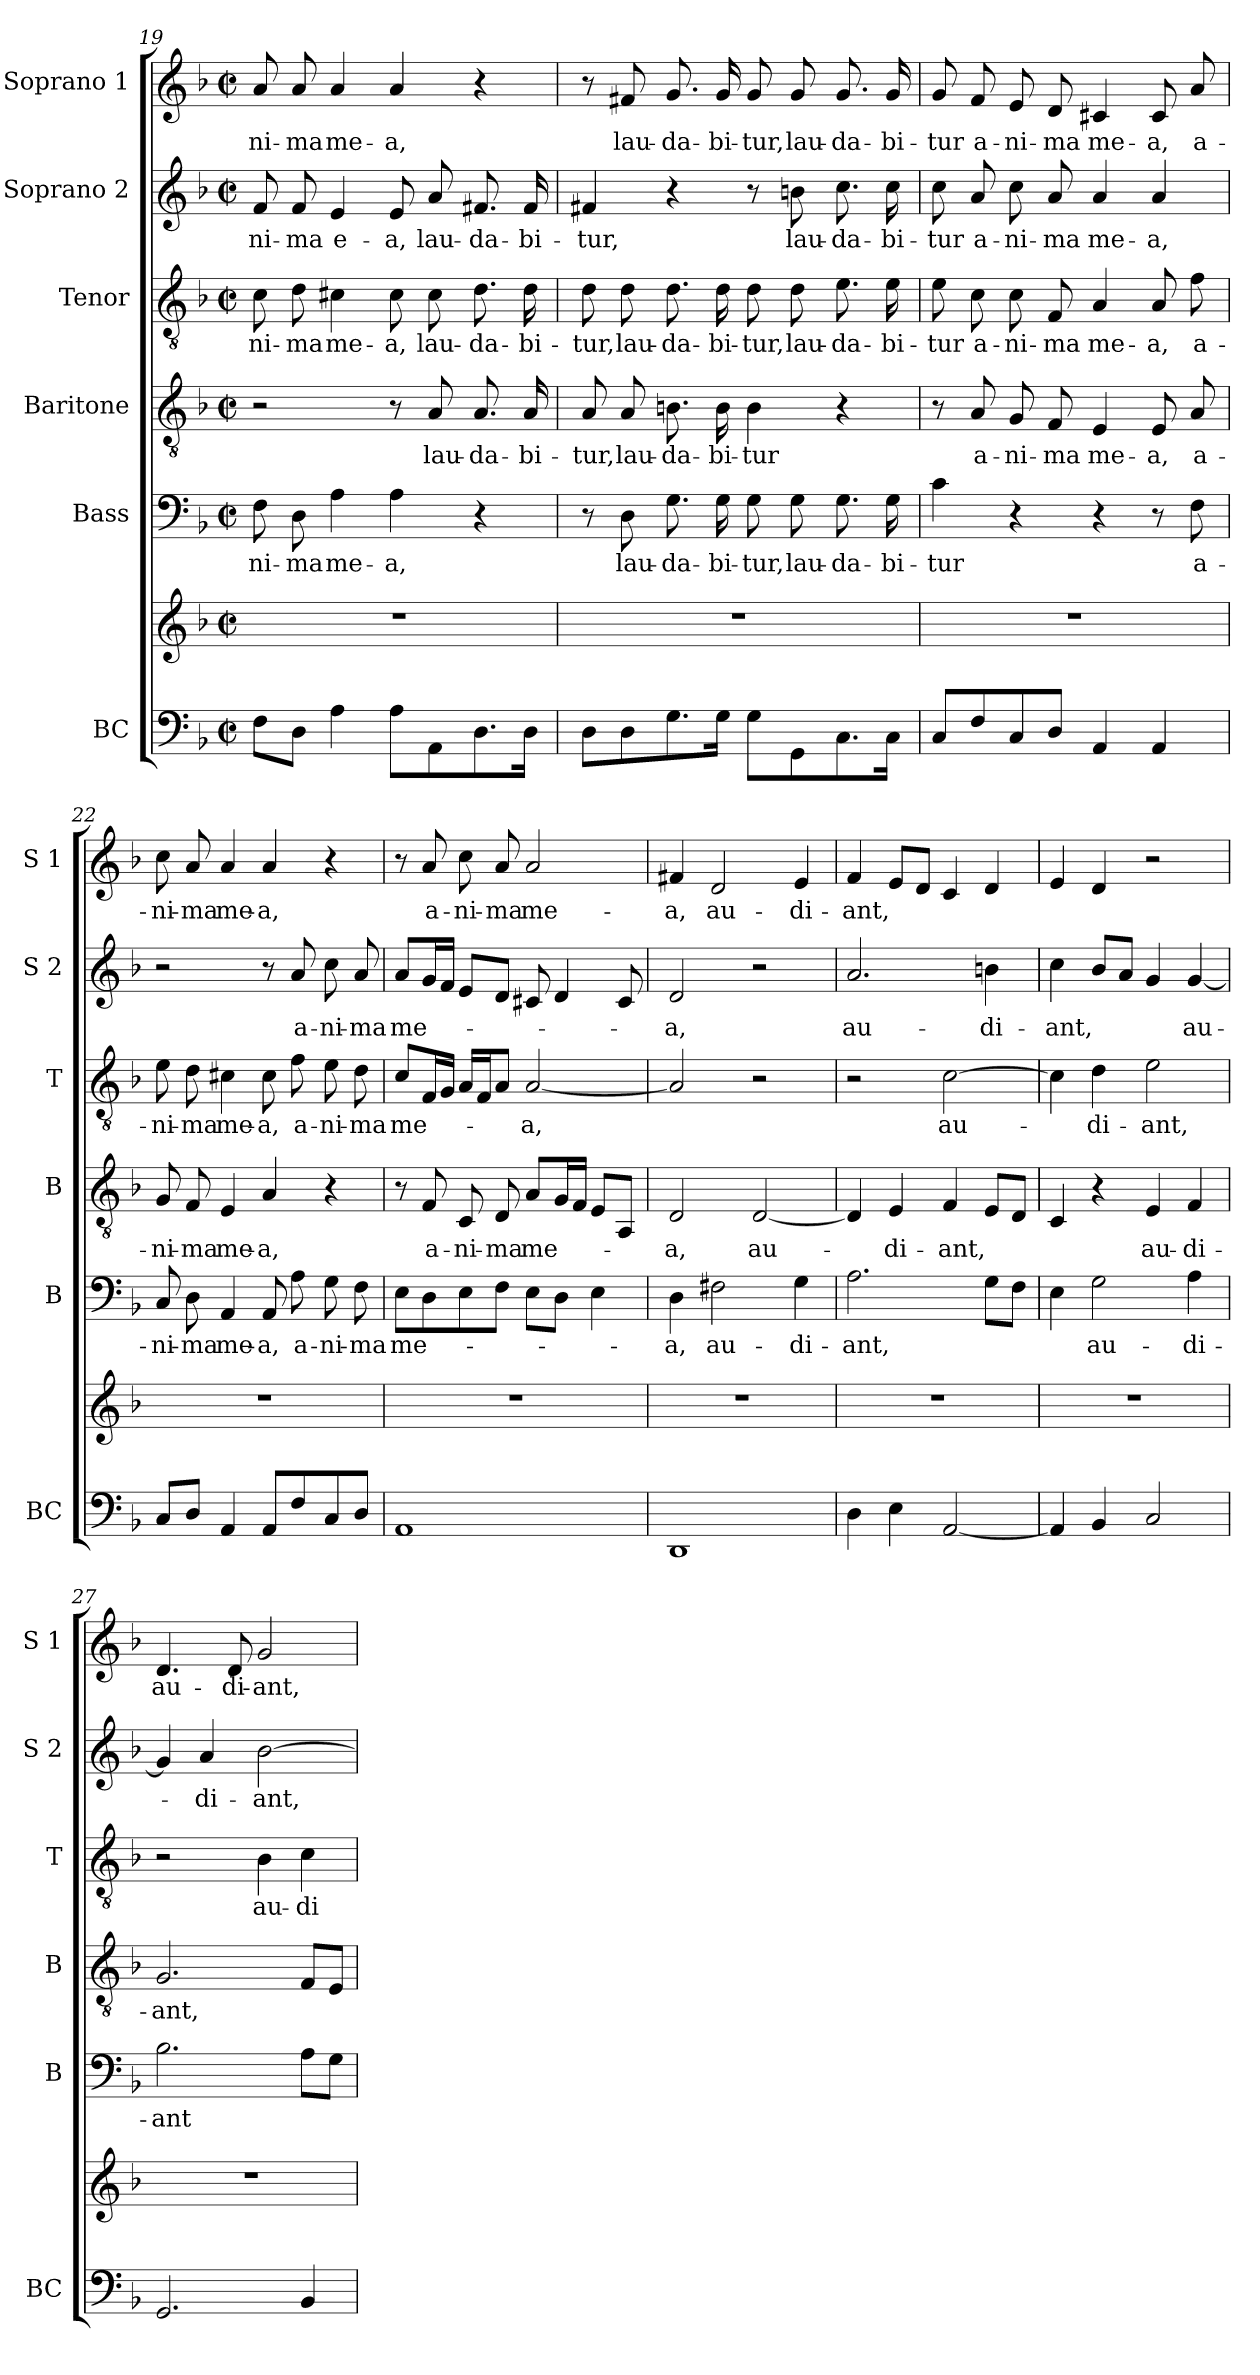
**kern	**kern	**kern	**text	**kern	**text	**kern	**text	**kern	**text	**kern	**text
*part6	*part6	*part5	*part5	*part4	*part4	*part3	*part3	*part2	*part2	*part1	*part1
*staff7	*staff6	*staff5	*staff5	*staff4	*staff4	*staff3	*staff3	*staff2	*staff2	*staff1	*staff1
*I"BC	*	*I"Bass	*	*I"Baritone	*	*I"Tenor	*	*I"Soprano 2	*	*I"Soprano 1	*
*I'BC	*	*I'B	*	*I'B	*	*I'T	*	*I'S 2	*	*I'S 1	*
!!LO:PB:g=z
*clefF4	*clefG2	*clefF4	*	*clefGv2	*	*clefGv2	*	*clefG2	*	*clefG2	*
*k[b-]	*k[b-]	*k[b-]	*	*k[b-]	*	*k[b-]	*	*k[b-]	*	*k[b-]	*
*F:	*F:	*F:	*	*F:	*	*F:	*	*F:	*	*F:	*
*M2/2	*M2/2	*M2/2	*	*M2/2	*	*M2/2	*	*M2/2	*	*M2/2	*
*met(c|)	*met(c|)	*met(c|)	*	*met(c|)	*	*met(c|)	*	*met(c|)	*	*met(c|)	*
=19	=19	=19	=19	=19	=19	=19	=19	=19	=19	=19	=19
8F\L	1r	8F\	-ni-	2r	.	8c\	-ni-	8f/	-ni-	8a/	-ni-
8D\J	.	8D\	-ma	.	.	8d\	-ma	8f/	-ma	8a/	-ma
4A\	.	4A\	me-	.	.	4c#X\	me-	4e/	e-	4a/	me-
8A\L	.	4A\	-a,	8r	.	8c#\	-a,	8e/	-a,	4a/	-a,
8AA\	.	.	.	8A/	lau-	8c#\	lau-	8a/	lau-	.	.
8.D\	.	4r	.	8.A/	-da-	8.d\	-da-	8.f#X/	-da-	4r	.
16D\Jk	.	.	.	16A/	-bi-	16d\	-bi-	16f#/	-bi-	.	.
=20	=20	=20	=20	=20	=20	=20	=20	=20	=20	=20	=20
8D\L	1r	8r	.	8A/	-tur,	8d\	-tur,	4f#X/	-tur,	8r	.
8D\	.	8D\	lau-	8A/	lau-	8d\	lau-	.	.	8f#X/	lau-
8.G\	.	8.G\	-da-	8.Bn\	-da-	8.d\	-da-	4r	.	8.g/	-da-
16G\Jk	.	16G\	-bi-	16B\	-bi-	16d\	-bi-	.	.	16g/	-bi-
8G\L	.	8G\	-tur,	4B\	-tur	8d\	-tur,	8r	.	8g/	-tur,
8GG\	.	8G\	lau-	.	.	8d\	lau-	8bn\	lau-	8g/	lau-
8.C\	.	8.G\	-da-	4r	.	8.e\	-da-	8.cc\	-da-	8.g/	-da-
16C\Jk	.	16G\	-bi-	.	.	16e\	-bi-	16cc\	-bi-	16g/	-bi-
=21	=21	=21	=21	=21	=21	=21	=21	=21	=21	=21	=21
8C/L	1r	4c\	-tur	8r	.	8e\	-tur	8cc\	-tur	8g/	-tur
8F/	.	.	.	8A/	a-	8c\	a-	8a/	a-	8f/	a-
8C/	.	4r	.	8G/	-ni-	8c\	-ni-	8cc\	-ni-	8e/	-ni-
8D/J	.	.	.	8F/	-ma	8F/	-ma	8a/	-ma	8d/	-ma
4AA/	.	4r	.	4E/	me-	4A/	me-	4a/	me-	4c#X/	me-
4AA/	.	8r	.	8E/	-a,	8A/	-a,	4a/	-a,	8c#/	-a,
.	.	8F\	a-	8A/	a-	8f\	a-	.	.	8a/	a-
=22	=22	=22	=22	=22	=22	=22	=22	=22	=22	=22	=22
8C/L	1r	8C/	-ni-	8G/	-ni-	8e\	-ni-	2r	.	8cc\	-ni-
8D/J	.	8D\	-ma	8F/	-ma	8d\	-ma	.	.	8a/	-ma
4AA/	.	4AA/	me-	4E/	me-	4c#X\	me-	.	.	4a/	me-
8AA/L	.	8AA/	-a,	4A/	-a,	8c#\	-a,	8r	.	4a/	-a,
8F/	.	8A\	a-	.	.	8f\	a-	8a/	a-	.	.
8C/	.	8G\	-ni-	4r	.	8e\	-ni-	8cc\	-ni-	4r	.
8D/J	.	8F\	-ma	.	.	8d\	-ma	8a/	-ma	.	.
!!LO:LB:g=z
=23	=23	=23	=23	=23	=23	=23	=23	=23	=23	=23	=23
1AA	1r	8E\L	me-	8r	.	8c/L	me-	8a/L	me-	8r	.
.	.	8D\	.	8F/	a-	16F/L	.	16g/L	.	8a/	a-
.	.	.	.	.	.	16G/JJ	.	16f/JJ	.	.	.
.	.	8E\	.	8C/	-ni-	16A/LL	.	8e/L	.	8cc\	-ni-
.	.	.	.	.	.	16F/J	.	.	.	.	.
.	.	8F\J	.	8D/	-ma	8A/J	.	8d/J	.	8a/	-ma
.	.	8E\L	.	8A/L	me-	[2A/	-a,	8c#X/	.	2a/	me-
.	.	8D\J	.	16G/L	.	.	.	4d/	.	.	.
.	.	.	.	16F/JJ	.	.	.	.	.	.	.
.	.	4E\	.	8E/L	.	.	.	.	.	.	.
.	.	.	.	8AA/J	.	.	.	8c#/	.	.	.
=24	=24	=24	=24	=24	=24	=24	=24	=24	=24	=24	=24
1DD	1r	4D\	-a,	2D/	-a,	2A/]	.	2d/	-a,	4f#X/	-a,
.	.	2F#X\	au-	.	.	.	.	.	.	2d/	au-
.	.	.	.	[2D/	au-	2r	.	2r	.	.	.
.	.	4G\	-di-	.	.	.	.	.	.	4e/	-di-
=25	=25	=25	=25	=25	=25	=25	=25	=25	=25	=25	=25
4D\	1r	2.A\	-ant,	4D/]	.	2r	.	2.a/	au-	4f/	-ant,
4E\	.	.	.	4E/	-di-	.	.	.	.	8e/L	.
.	.	.	.	.	.	.	.	.	.	8d/J	.
[2AA/	.	.	.	4F/	-ant,	[2c\	au-	.	.	4c/	.
.	.	8G\L	.	8E/L	.	.	.	4bn\	-di-	4d/	.
.	.	8F\J	.	8D/J	.	.	.	.	.	.	.
=26	=26	=26	=26	=26	=26	=26	=26	=26	=26	=26	=26
4AA/]	1r	4E\	.	4C/	.	4c\]	.	4cc\	-ant,	4e/	.
4BB-/	.	2G\	au-	4r	.	4d\	-di-	8b-/L	.	4d/	.
.	.	.	.	.	.	.	.	8a/J	.	.	.
2C/	.	.	.	4E/	au-	2e\	-ant,	4g/	.	2r	.
.	.	4A\	-di-	4F/	-di-	.	.	[4g/	au-	.	.
=27	=27	=27	=27	=27	=27	=27	=27	=27	=27	=27	=27
2.GG/	1r	2.B-\	-ant	2.G/	-ant,	2r	.	4g/]	.	4.d/	au-
.	.	.	.	.	.	.	.	4a/	-di-	.	.
.	.	.	.	.	.	.	.	.	.	8d/	-di-
.	.	.	.	.	.	4B-\	au-	[2b-\	-ant,	2g/	-ant,
4BB-/	.	8A\L	.	8F/L	.	4c\	-di-	.	.	.	.
.	.	8G\J	.	8E/J	.	.	.	.	.	.	.
=	=	=	=	=	=	=	=	=	=	=	=
*-	*-	*-	*-	*-	*-	*-	*-	*-	*-	*-	*-
